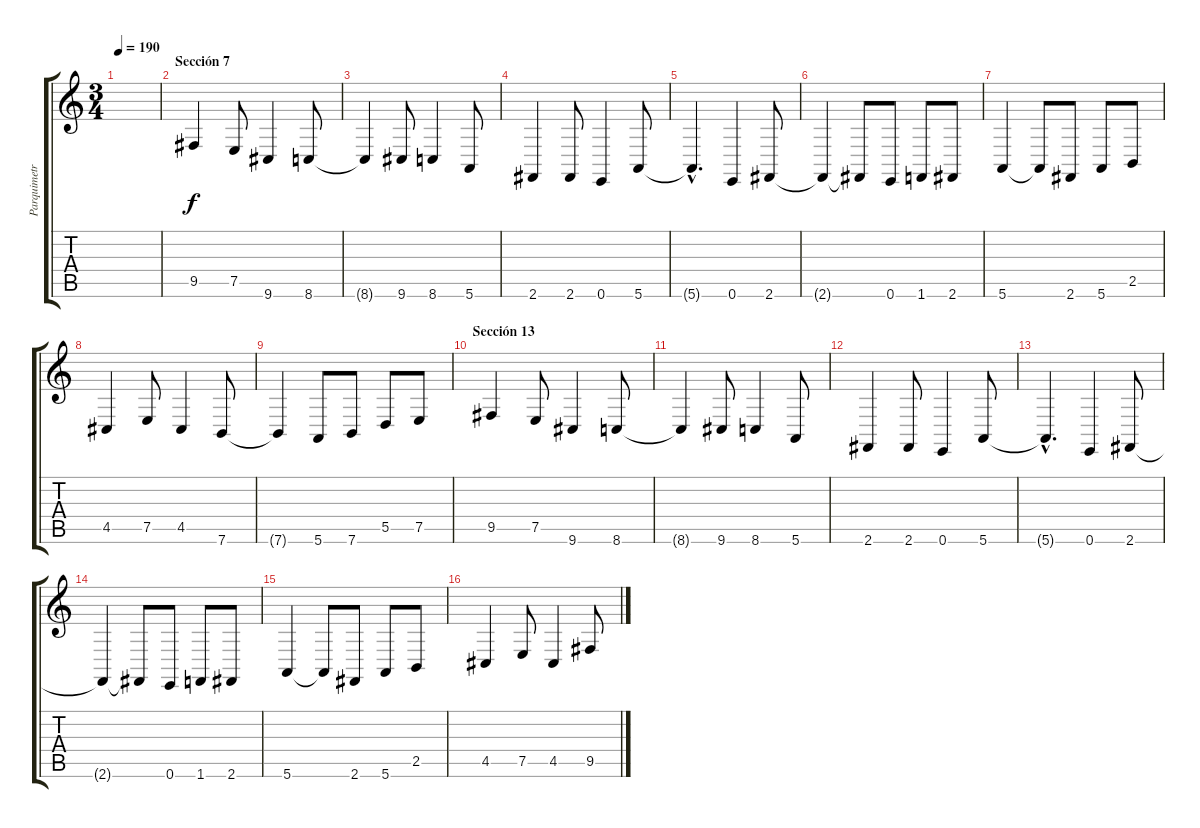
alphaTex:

\track ("Parquimetro" "Parquimetr") {instrument trombone}
\staff {score tabs}
\tuning (E4 B3 G3 D3 A2 E2) {hide}
\ts (3 4)
\tempo 190
\clef g2
\ks c
|
\section ("" "Sección 7")
9.5.4 7.5.8 9.6.4 8.6.8 |
8.6{t}.4 9.6.8 8.6.4 5.6.8 |
2.6.4 2.6.8 0.6.4 5.6.8 |
5.6{hac t}.4{d} 0.6.4 2.6.8 |
2.6{t}.4 2.6{t}.8 0.6.8 1.6.8 2.6.8 |
5.6.4 5.6{t}.8 2.6.8 5.6.8 2.5.8 |
4.5.4 7.5.8 4.5.4 7.6.8 |
7.6{t}.4 5.6.8 7.6.8 5.5.8 7.5.8 |
\section ("" "Sección 13")
9.5.4 7.5.8 9.6.4 8.6.8 |
8.6{t}.4 9.6.8 8.6.4 5.6.8 |
2.6.4 2.6.8 0.6.4 5.6.8 |
5.6{hac t}.4{d} 0.6.4 2.6.8 |
2.6{t}.4 2.6{t}.8 0.6.8 1.6.8 2.6.8 |
5.6.4 5.6{t}.8 2.6.8 5.6.8 2.5.8 |
4.5.4 7.5.8 4.5.4 9.5.8
